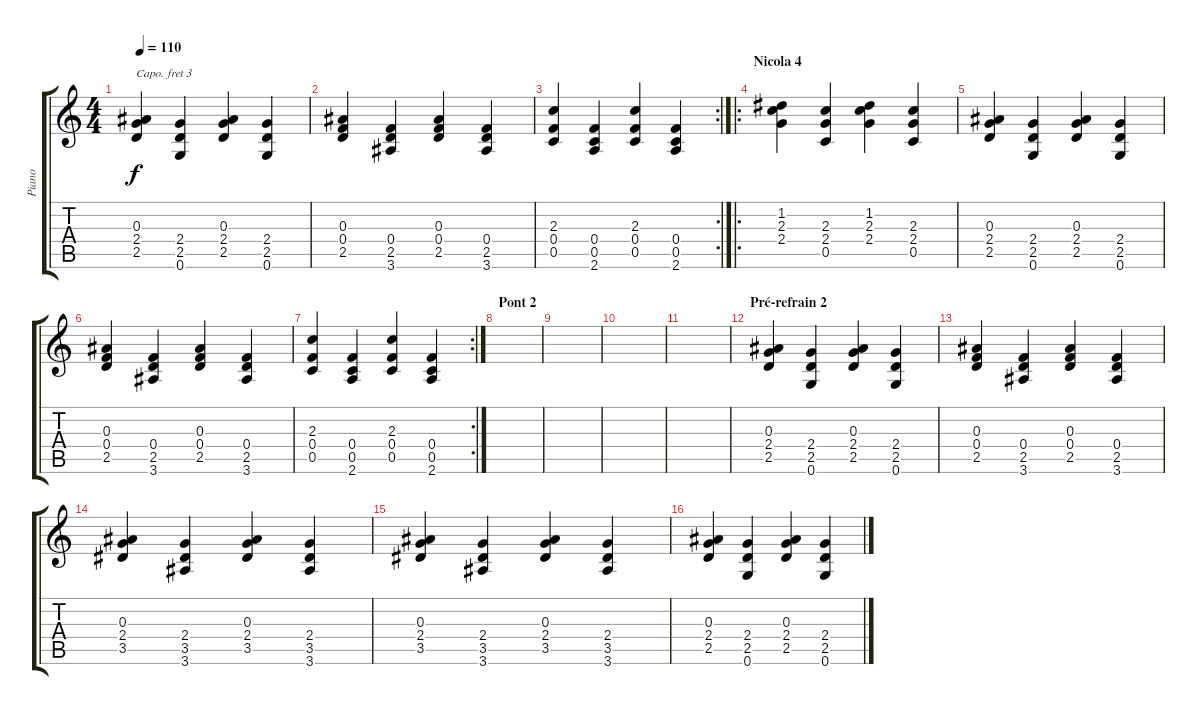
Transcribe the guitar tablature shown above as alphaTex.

\track ("Piano" "Piano") {instrument acousticguitarnylon}
\staff {score tabs}
\capo 3
\tuning (E4 B3 G3 D3 A2 E2) {hide}
\ts (4 4)
\tempo 110
\clef g2
\ks c
(0.3 2.4 2.5).4{dy f} (2.4 2.5 0.6).4 (0.3 2.4 2.5).4 (2.4 2.5 0.6).4 |
(0.3 0.4 2.5).4 (0.4 2.5 3.6).4 (0.3 0.4 2.5).4 (0.4 2.5 3.6).4 |
\rc 2
(2.3 0.4 0.5).4 (0.4 0.5 2.6).4 (2.3 0.4 0.5).4 (0.4 0.5 2.6).4 |
\ro
\section ("" "Nicola 4")
(1.2 2.3 2.4).4 (2.3 2.4 0.5).4 (1.2 2.3 2.4).4 (2.3 2.4 0.5).4 |
(0.3 2.4 2.5).4 (2.4 2.5 0.6).4 (0.3 2.4 2.5).4 (2.4 2.5 0.6).4 |
(0.3 0.4 2.5).4 (0.4 2.5 3.6).4 (0.3 0.4 2.5).4 (0.4 2.5 3.6).4 |
\rc 2
(2.3 0.4 0.5).4 (0.4 0.5 2.6).4 (2.3 0.4 0.5).4 (0.4 0.5 2.6).4 |
\section ("" "Pont 2")
|
|
|
|
\section ("" "Pré-refrain 2")
(0.3 2.4 2.5).4 (2.4 2.5 0.6).4 (0.3 2.4 2.5).4 (2.4 2.5 0.6).4 |
(0.3 0.4 2.5).4 (0.4 2.5 3.6).4 (0.3 0.4 2.5).4 (0.4 2.5 3.6).4 |
(0.3 2.4 3.5).4 (2.4 3.5 3.6).4 (0.3 2.4 3.5).4 (2.4 3.5 3.6).4 |
(0.3 2.4 3.5).4 (2.4 3.5 3.6).4 (0.3 2.4 3.5).4 (2.4 3.5 3.6).4 |
(0.3 2.4 2.5).4 (2.4 2.5 0.6).4 (0.3 2.4 2.5).4 (2.4 2.5 0.6).4
